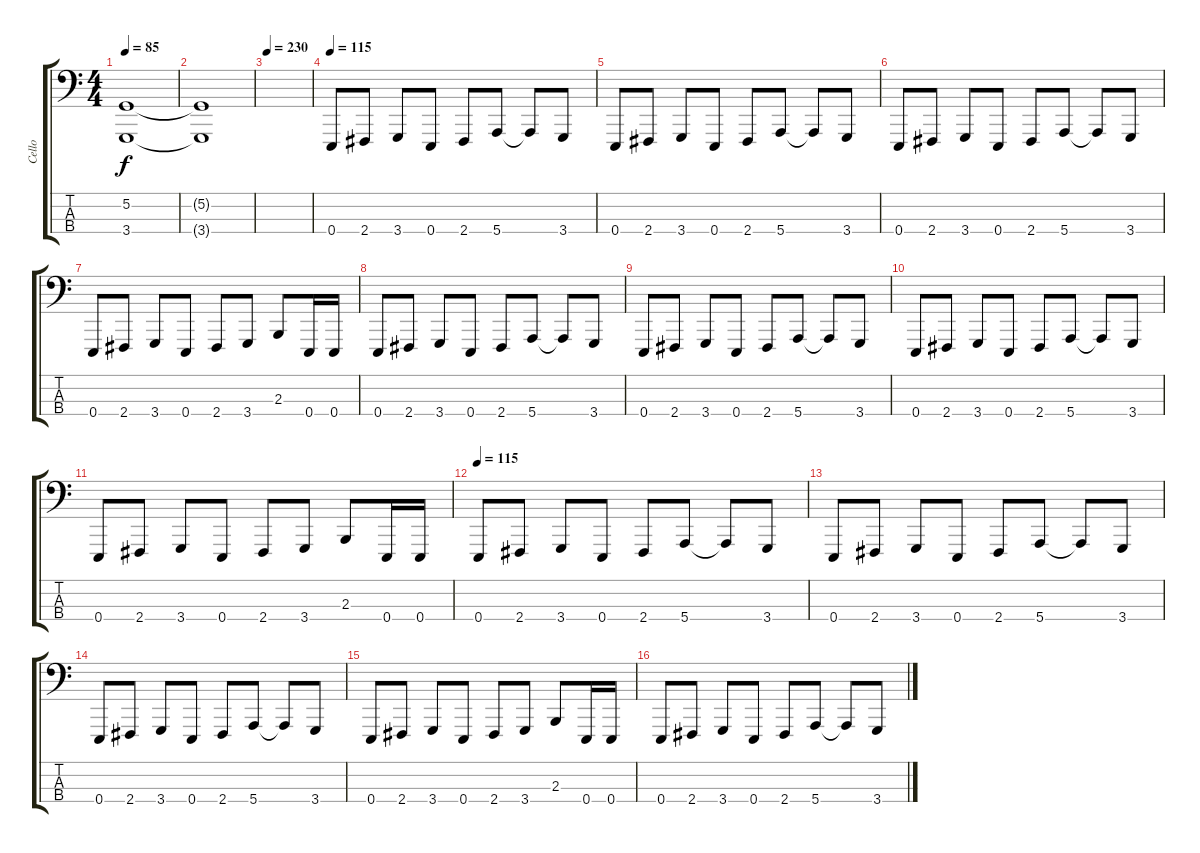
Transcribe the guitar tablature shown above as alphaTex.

\track ("Cello" "Cello") {instrument cello}
\staff {score tabs}
\tuning (G2 D2 A1 E1) {hide}
\ts (4 4)
\tempo 85
\clef f4
\ks c
(5.2 3.4).1{dy f} |
(5.2{t} 3.4{t}).1{volume 0} |
\tempo 230
|
\tempo 115
0.4.8{volume 16} 2.4.8 3.4.8 0.4.8 2.4.8 5.4.8 5.4{t}.8 3.4.8 |
0.4.8 2.4.8 3.4.8 0.4.8 2.4.8 5.4.8 5.4{t}.8 3.4.8 |
0.4.8 2.4.8 3.4.8 0.4.8 2.4.8 5.4.8 5.4{t}.8 3.4.8 |
0.4.8 2.4.8 3.4.8 0.4.8 2.4.8 3.4.8 2.3.8 0.4.16 0.4.16 |
0.4.8 2.4.8 3.4.8 0.4.8 2.4.8 5.4.8 5.4{t}.8 3.4.8 |
0.4.8 2.4.8 3.4.8 0.4.8 2.4.8 5.4.8 5.4{t}.8 3.4.8 |
0.4.8 2.4.8 3.4.8 0.4.8 2.4.8 5.4.8 5.4{t}.8 3.4.8 |
0.4.8 2.4.8 3.4.8 0.4.8 2.4.8 3.4.8 2.3.8 0.4.16 0.4.16 |
\tempo 115
0.4.8{volume 16} 2.4.8 3.4.8 0.4.8 2.4.8 5.4.8 5.4{t}.8 3.4.8 |
0.4.8 2.4.8 3.4.8 0.4.8 2.4.8 5.4.8 5.4{t}.8 3.4.8 |
0.4.8 2.4.8 3.4.8 0.4.8 2.4.8 5.4.8 5.4{t}.8 3.4.8 |
0.4.8 2.4.8 3.4.8 0.4.8 2.4.8 3.4.8 2.3.8 0.4.16 0.4.16 |
0.4.8 2.4.8 3.4.8 0.4.8 2.4.8 5.4.8 5.4{t}.8 3.4.8
